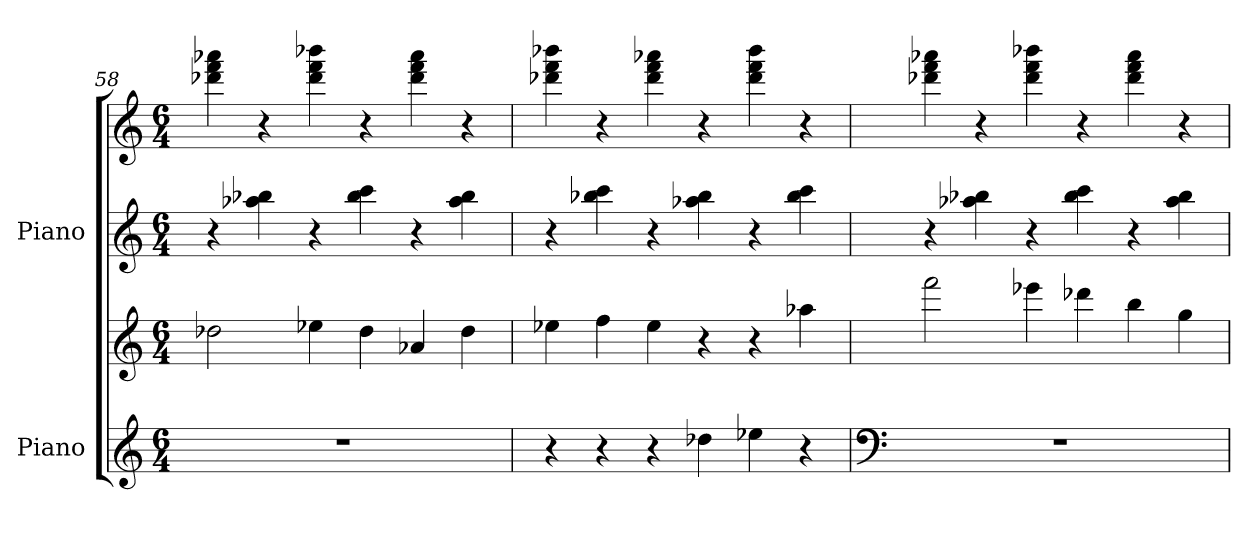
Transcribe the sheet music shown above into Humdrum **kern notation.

**kern	**kern	**kern	**kern
*part2	*part2	*part1	*part1
*staff4	*staff3	*staff2	*staff1
*I"Piano	*	*I"Piano	*
*I'Pno.	*	*I'Pno.	*
*clefG2	*clefG2	*clefG2	*clefG2
*k[]	*k[]	*k[]	*k[]
*M6/4	*M6/4	*M6/4	*M6/4
=58	=58	=58	=58
1.r	2dd-X\	4r	4ddd-X\ 4fff\ 4aaa-X\
.	.	4aa-X\ 4bb-X\	4r
.	4ee-X\	4r	4ddd-\ 4fff\ 4bbb-X\
.	4dd-\	4bb-\ 4ccc\	4r
.	4a-X/	4r	4ddd-\ 4fff\ 4aaa-\
.	4dd-\	4aa-\ 4bb-\	4r
=59	=59	=59	=59
4r	4ee-X\	4r	4ddd-X\ 4fff\ 4bbb-X\
4r	4ff\	4bb-X\ 4ccc\	4r
4r	4ee-\	4r	4ddd-\ 4fff\ 4aaa-X\
4dd-X\	4r	4aa-X\ 4bb-\	4r
4ee-X\	4r	4r	4ddd-\ 4fff\ 4bbb-\
4r	4aa-X\	4bb-\ 4ccc\	4r
=60	=60	=60	=60
*clefF4	*	*	*
1.r	2fff\	4r	4ddd-X\ 4fff\ 4aaa-X\
.	.	4aa-X\ 4bb-X\	4r
.	4eee-X\	4r	4ddd-\ 4fff\ 4bbb-X\
.	4ddd-X\	4bb-\ 4ccc\	4r
.	4bb\	4r	4ddd-\ 4fff\ 4aaa-\
.	4gg\	4aa-\ 4bb-\	4r
=	=	=	=
*-	*-	*-	*-
